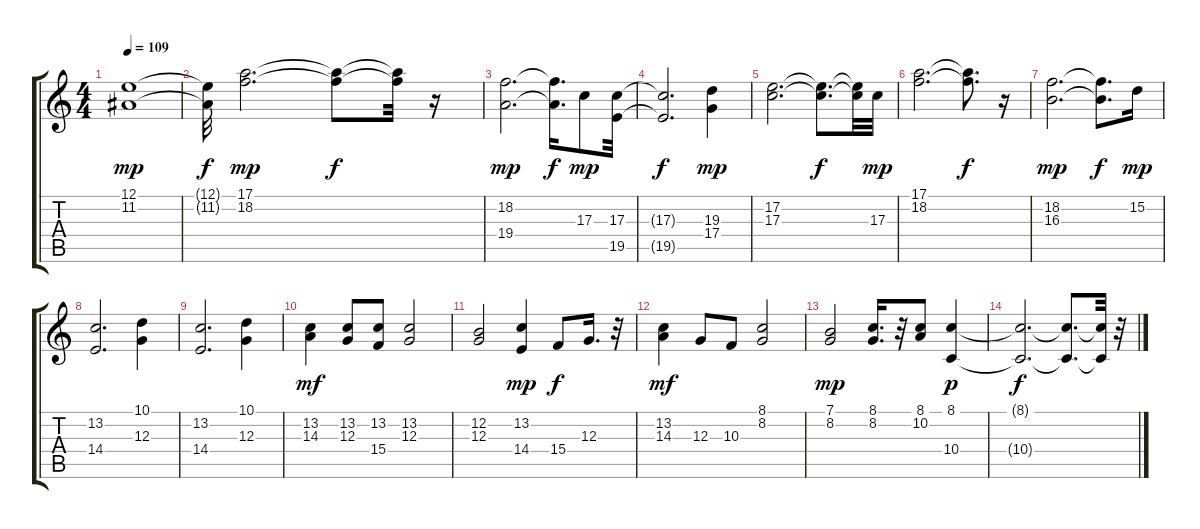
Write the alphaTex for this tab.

\track "" {instrument violin}
\staff {score tabs}
\tuning (E4 B3 G3 D3 A2 E2) {hide}
\ts (4 4)
\tempo 109
\clef g2
\ks c
(12.1 11.2).1{dy mp} |
(12.1{t} 11.2{t}).32{dy f} (17.1 18.2).2{d dy mp} (17.1{t} 18.2{t}).8{dy f} (17.1{t} 18.2{t}).32 r.16 |
(18.2 19.4).2{d dy mp} (18.2{t} 19.4{t}).16{d dy f} 17.3.8{dy mp} (17.3 19.5).32 |
(17.3{t} 19.5{t}).2{d dy f} (19.3 17.4).4{dy mp} |
(17.2 17.3).2{d} (17.2{t} 17.3{t}).8{d dy f} (17.2{t} 17.3{t}).32 17.3.32{dy mp} |
(17.1 18.2).2{d} (17.1{t} 18.2{t}).8{d dy f} r.16 |
(18.2 16.3).2{d dy mp} (18.2{t} 16.3{t}).8{d dy f} 15.2.16{dy mp} |
(13.2 14.4).2{d} (10.1 12.3).4 |
(13.2 14.4).2{d} (10.1 12.3).4 |
(13.2 14.3).4{dy mf} (13.2 12.3).8 (13.2 15.4).8 (13.2 12.3).2 |
(12.2 12.3).2 (13.2 14.4).4{dy mp} 15.4.8{dy f} 12.3.16{d} r.32 |
(13.2 14.3).4{dy mf} 12.3.8 10.3.8 (8.1 8.2).2 |
(7.1 8.2).2{dy mp} (8.1 8.2).16{d} r.32 (8.1 10.2).8 (8.1 10.4).4{dy p} |
(8.1{t} 10.4{t}).2{d dy f} (8.1{t} 10.4{t}).8{d} (8.1{t} 10.4{t}).32 r.32
